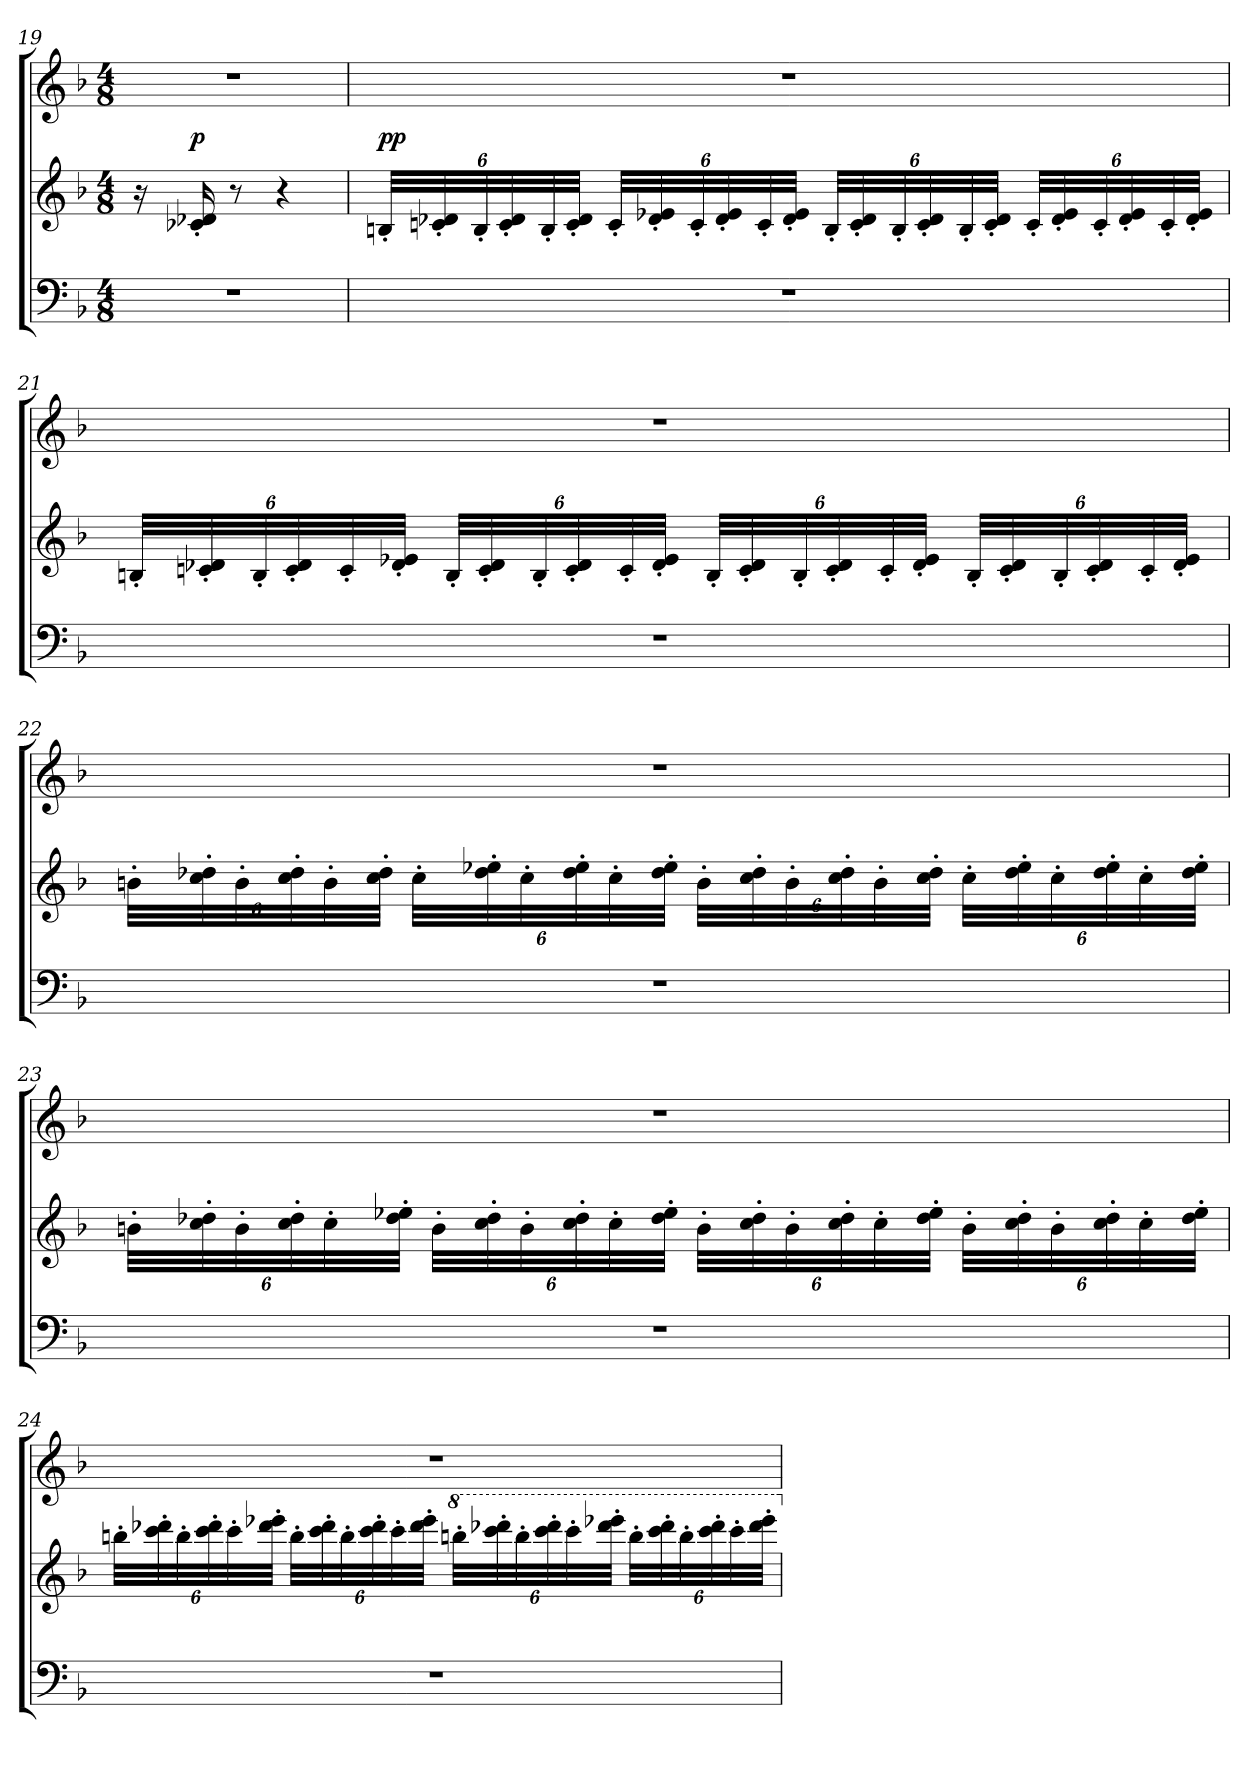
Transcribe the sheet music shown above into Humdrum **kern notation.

**kern	**kern	**kern	**dynam
*part1	*part1	*part1	*part1
*staff3	*staff2	*staff1	*staff1/2/3
*clefF4	*clefG2	*clefG2	*
*k[b-]	*k[b-]	*k[b-]	*
*M4/8	*M4/8	*M4/8	*
=19	=19	=19	=19
*	*	*^	*
2r	16r	2r	16ryy	.
.	16c-X' 16d-X'	.	4..ryy	p
.	8r	.	.	.
.	4r	.	.	.
*	*	*v	*v	*
=20	=20	=20	=20
2r	48Bn'LLL	2r	pp
.	48cn' 48d-X'	.	.
.	48B'	.	.
.	48c' 48d-'	.	.
.	48B'	.	.
.	48c' 48d-'JJJ	.	.
.	48c'LLL	.	.
.	48d-' 48e-X'	.	.
.	48c'	.	.
.	48d-' 48e-'	.	.
.	48c'	.	.
.	48d-' 48e-'JJJ	.	.
.	48B'LLL	.	.
.	48c' 48d-'	.	.
.	48B'	.	.
.	48c' 48d-'	.	.
.	48B'	.	.
.	48c' 48d-'JJJ	.	.
.	48c'LLL	.	.
.	48d-' 48e-'	.	.
.	48c'	.	.
.	48d-' 48e-'	.	.
.	48c'	.	.
.	48d-' 48e-'JJJ	.	.
=21	=21	=21	=21
2r	48Bn'LLL	2r	.
.	48cn' 48d-X'	.	.
.	48B'	.	.
.	48c' 48d-'	.	.
.	48c'	.	.
.	48d-' 48e-X'JJJ	.	.
.	48B'LLL	.	.
.	48c' 48d-'	.	.
.	48B'	.	.
.	48c' 48d-'	.	.
.	48c'	.	.
.	48d-' 48e-'JJJ	.	.
.	48B'LLL	.	.
.	48c' 48d-'	.	.
.	48B'	.	.
.	48c' 48d-'	.	.
.	48c'	.	.
.	48d-' 48e-'JJJ	.	.
.	48B'LLL	.	.
.	48c' 48d-'	.	.
.	48B'	.	.
.	48c' 48d-'	.	.
.	48c'	.	.
.	48d-' 48e-'JJJ	.	.
=22	=22	=22	=22
2r	48bn'LLL	2r	.
.	48cc' 48dd-X'	.	.
.	48b'	.	.
.	48cc' 48dd-'	.	.
.	48b'	.	.
.	48cc' 48dd-'JJJ	.	.
.	48cc'LLL	.	.
.	48dd-' 48ee-X'	.	.
.	48cc'	.	.
.	48dd-' 48ee-'	.	.
.	48cc'	.	.
.	48dd-' 48ee-'JJJ	.	.
.	48b'LLL	.	.
.	48cc' 48dd-'	.	.
.	48b'	.	.
.	48cc' 48dd-'	.	.
.	48b'	.	.
.	48cc' 48dd-'JJJ	.	.
.	48cc'LLL	.	.
.	48dd-' 48ee-'	.	.
.	48cc'	.	.
.	48dd-' 48ee-'	.	.
.	48cc'	.	.
.	48dd-' 48ee-'JJJ	.	.
=23	=23	=23	=23
2r	48bn'LLL	2r	.
.	48cc' 48dd-X'	.	.
.	48b'	.	.
.	48cc' 48dd-'	.	.
.	48cc'	.	.
.	48dd-' 48ee-X'JJJ	.	.
.	48b'LLL	.	.
.	48cc' 48dd-'	.	.
.	48b'	.	.
.	48cc' 48dd-'	.	.
.	48cc'	.	.
.	48dd-' 48ee-'JJJ	.	.
.	48b'LLL	.	.
.	48cc' 48dd-'	.	.
.	48b'	.	.
.	48cc' 48dd-'	.	.
.	48cc'	.	.
.	48dd-' 48ee-'JJJ	.	.
.	48b'LLL	.	.
.	48cc' 48dd-'	.	.
.	48b'	.	.
.	48cc' 48dd-'	.	.
.	48cc'	.	.
.	48dd-' 48ee-'JJJ	.	.
=24	=24	=24	=24
2r	48bbn'LLL	2r	.
.	48ccc' 48ddd-X'	.	.
.	48bb'	.	.
.	48ccc' 48ddd-'	.	.
.	48ccc'	.	.
.	48ddd-' 48eee-X'JJJ	.	.
.	48bb'LLL	.	.
.	48ccc' 48ddd-'	.	.
.	48bb'	.	.
.	48ccc' 48ddd-'	.	.
.	48ccc'	.	.
.	48ddd-' 48eee-'JJJ	.	.
*	*8va	*	*
.	48bbbn'LLL	.	.
.	48cccc' 48dddd-X'	.	.
.	48bbb'	.	.
.	48cccc' 48dddd-'	.	.
.	48cccc'	.	.
.	48dddd-' 48eeee-X'JJJ	.	.
.	48bbb'LLL	.	.
.	48cccc' 48dddd-'	.	.
.	48bbb'	.	.
.	48cccc' 48dddd-'	.	.
.	48cccc'	.	.
.	48dddd-' 48eeee-'JJJ	.	.
*	*X8va	*	*
=	=	=	=
*-	*-	*-	*-
